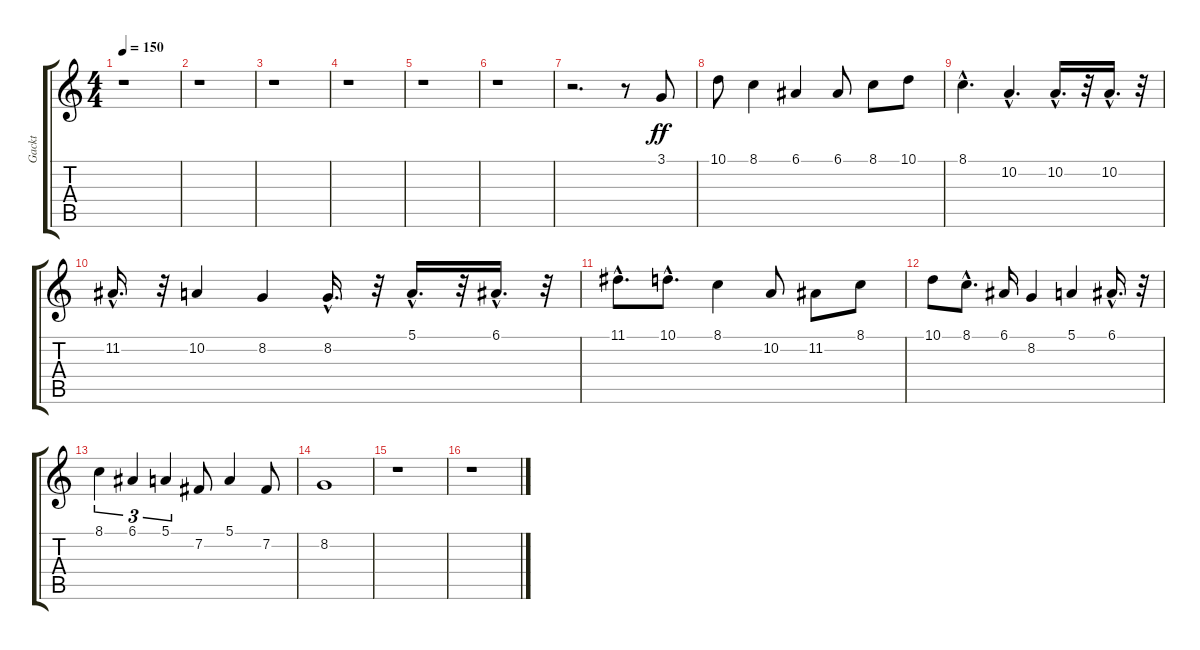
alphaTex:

\track ("Gackt" "Gackt") {instrument clarinet}
\staff {score tabs}
\tuning (E4 B3 G3 D3 A2 E2) {hide}
\ts (4 4)
\tempo 150
\clef g2
\ks c
r.1{dy ff} |
r.1 |
r.1 |
r.1 |
r.1 |
r.1 |
r.2{d} r.8 3.1.8 |
10.1.8 8.1.4 6.1.4 6.1.8 8.1.8 10.1.8 |
8.1{hac}.4{d} 10.2{hac}.4{d} 10.2{hac}.16{d} r.32 10.2{hac}.16{d} r.32 |
11.2{hac}.16{d} r.32 10.2.4 8.2.4 8.2{hac}.16{d} r.32 5.1{hac}.16{d} r.32 6.1{hac}.16{d} r.32 |
11.1{hac}.8{d} 10.1{hac}.8{d} 8.1.4 10.2.8 11.2.8 8.1.8 |
10.1.8 8.1{hac}.8{d} 6.1.16 8.2.4 5.1.4 6.1{hac}.16{d} r.32 |
8.1.4{tu (3 2)} 6.1.4{tu (3 2)} 5.1.4{tu (3 2)} 7.2.8 5.1.4 7.2.8 |
8.2.1 |
r.1 |
r.1
